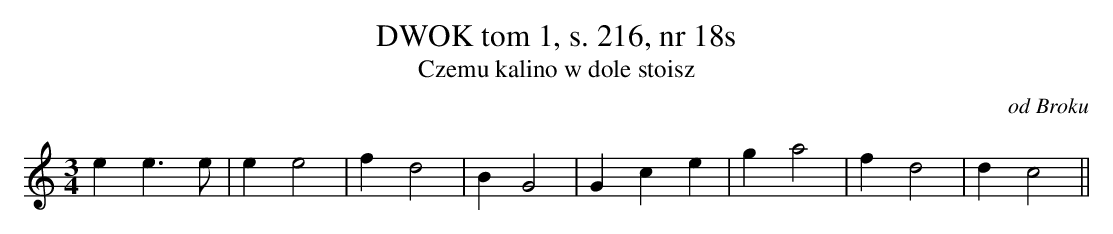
X:1
T:DWOK tom 1, s. 216, nr 18s
T:Czemu kalino w dole stoisz
O:od Broku
M:3/4
L:1/8
K:C
e2e3e | e2e4 | f2d4 | B2G4 |G2c2e2 | g2a4 | f2d4 | d2c4||
